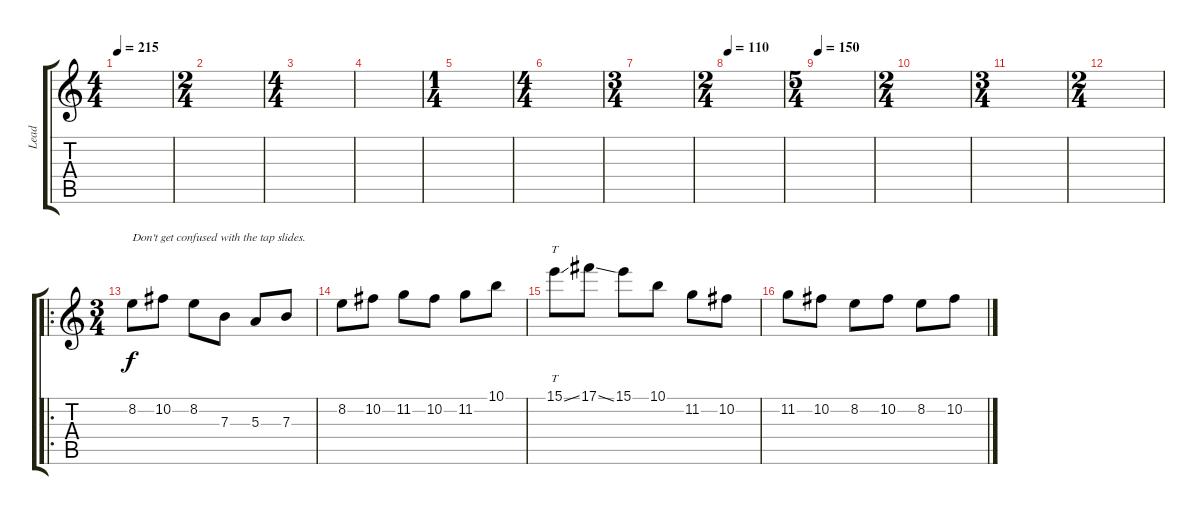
\track ("Lead" "Lead") {instrument overdrivenguitar}
\staff {score tabs}
\tuning (Db4 Ab3 E3 B2 Gb2 B1) {hide}
\ts (4 4)
\tempo 215
\clef g2
\ks c
|
\ts (2 4)
|
\ts (4 4)
|
|
\ts (1 4)
|
\ts (4 4)
|
\ts (3 4)
|
\ts (2 4)
\tempo 110
|
\ts (5 4)
\tempo 150
|
\ts (2 4)
|
\ts (3 4)
|
\ts (2 4)
|
\ro
\ts (3 4)
8.2.8{txt "Don't get confused with the tap slides."} 10.2.8 8.2.8 7.3.8 5.3.8 7.3.8 |
8.2.8 10.2.8 11.2.8 10.2.8 11.2.8 10.1.8 |
15.1{ss}.8{tt} 17.1{ss}.8 15.1.8 10.1.8 11.2.8 10.2.8 |
11.2.8 10.2.8 8.2.8 10.2.8 8.2.8 10.2.8
